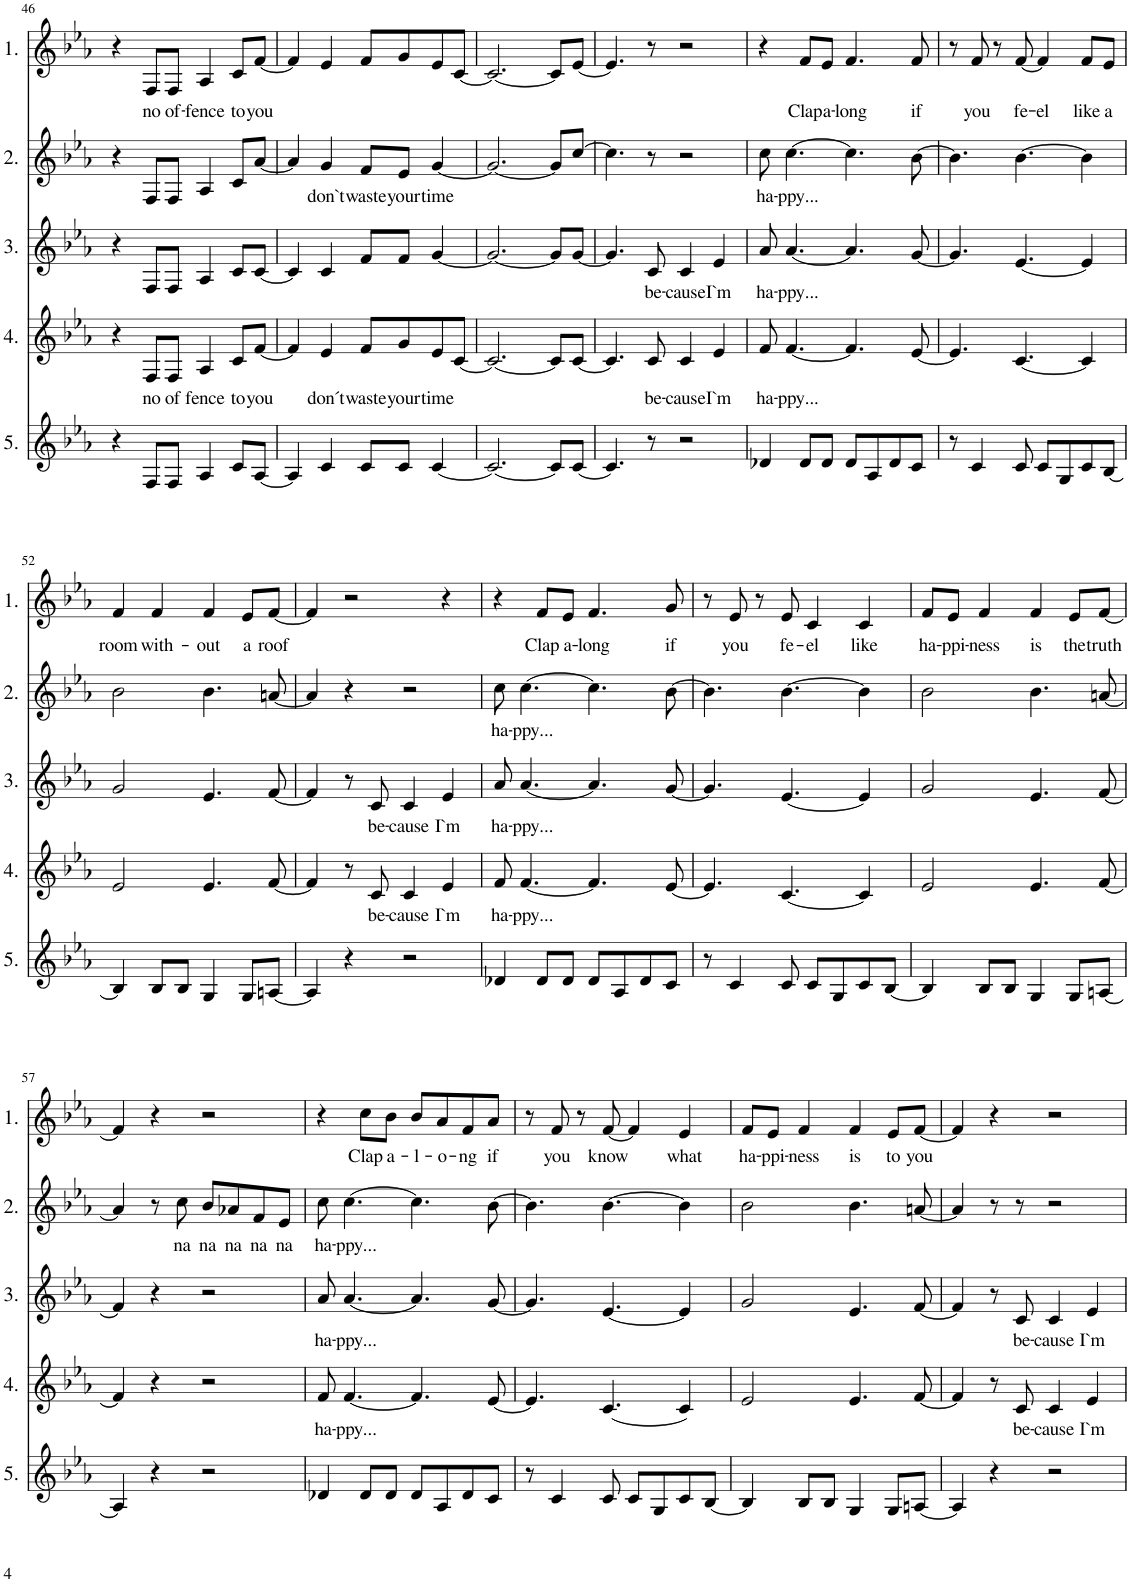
**kern	**kern	**text	**kern	**text	**kern	**text	**kern	**text
*part5	*part4	*part4	*part3	*part3	*part2	*part2	*part1	*part1
*staff5	*staff4	*staff4	*staff3	*staff3	*staff2	*staff2	*staff1	*staff1
*I"5.	*I"4.	*	*I"3.	*	*I"2.	*	*I"1.	*
!!LO:PB:g=z
*clefG2	*clefG2	*	*clefG2	*	*clefG2	*	*clefG2	*
*	*	*	*	*	*	*	*Trd1c2	*
*k[b-e-a-]	*k[b-e-a-]	*	*k[b-e-a-]	*	*k[b-e-a-]	*	*k[b-e-a-]	*
*M4/4	*M4/4	*	*M4/4	*	*M4/4	*	*M4/4	*
=46	=46	=46	=46	=46	=46	=46	=46	=46
4r	4r	.	4r	.	4r	.	4r	.
!	!	!LO:LY:b	!	!	!	!	!	!LO:LY:b
8F/L	8F/L	no	8F/L	.	8F/L	.	8F/L	no
!	!	!LO:LY:b	!	!	!	!	!	!LO:LY:b
8F/J	8F/J	of	8F/J	.	8F/J	.	8F/J	of-
!	!	!LO:LY:b	!	!	!	!	!	!LO:LY:b
4A-/	4A-/	fence	4A-/	.	4A-/	.	4A-/	-fence
!	!	!LO:LY:b	!	!	!	!	!	!LO:LY:b
8c/L	8c/L	to	8c/L	.	8c/L	.	8c/L	to
!	!	!LO:LY:b	!	!	!	!	!	!LO:LY:b
[8A-/J	[8f/J	you	[8c/J	.	[8a-/J	.	[8f/J	you
=47	=47	=47	=47	=47	=47	=47	=47	=47
4A-/]	4f/]	.	4c/]	.	4a-/]	.	4f/]	.
!	!	!LO:LY:b	!	!	!	!LO:LY:b	!	!
4c/	4e-/	don´t	4c/	.	4g/	don`t	4e-/	.
!	!	!LO:LY:b	!	!	!	!LO:LY:b	!	!
8c/L	8f/L	waste	8f/L	.	8f/L	waste	8f/L	.
!	!	!LO:LY:b	!	!	!	!LO:LY:b	!	!
8c/J	8g/	your	8f/J	.	8e-/J	your	8g/	.
!	!	!LO:LY:b	!	!	!	!LO:LY:b	!	!
[4c/	8e-/	time	[4g/	.	[4g/	time	8e-/	.
.	[8c/J	.	.	.	.	.	[8c/J	.
=48	=48	=48	=48	=48	=48	=48	=48	=48
2.c/_	2.c/_	.	2.g/_	.	2.g/_	.	2.c/_	.
8c/L]	8c/L]	.	8g/L]	.	8g/L]	.	8c/L]	.
[8c/J	[8c/J	.	[8g/J	.	[8cc/J	.	[8e-/J	.
=49	=49	=49	=49	=49	=49	=49	=49	=49
4.c/]	4.c/]	.	4.g/]	.	4.cc\]	.	4.e-/]	.
!	!	!LO:LY:b	!	!LO:LY:b	!	!	!	!
8r	8c/	be-	8c/	be-	8r	.	8r	.
!	!	!LO:LY:b	!	!LO:LY:b	!	!	!	!
2r	4c/	-cause	4c/	-cause	2r	.	2r	.
!	!	!LO:LY:b	!	!LO:LY:b	!	!	!	!
.	4e-/	I`m	4e-/	I`m	.	.	.	.
=50	=50	=50	=50	=50	=50	=50	=50	=50
!	!	!LO:LY:b	!	!LO:LY:b	!	!LO:LY:b	!	!
4d-X/	8f/	ha-	8a-/	ha-	8cc\	ha-	4r	.
!	!	!LO:LY:b	!	!LO:LY:b	!	!LO:LY:b	!	!
.	[4.f/	-ppy...	[4.a-/	-ppy...	[4.cc\	-ppy...	.	.
!	!	!	!	!	!	!	!	!LO:LY:b
8d-/L	.	.	.	.	.	.	8f/L	Clap
!	!	!	!	!	!	!	!	!LO:LY:b
8d-/J	.	.	.	.	.	.	8e-/J	a-
!	!	!	!	!	!	!	!	!LO:LY:b
8d-/L	4.f/]	.	4.a-/]	.	4.cc\]	.	4.f/	-long
8A-/	.	.	.	.	.	.	.	.
8d-/	.	.	.	.	.	.	.	.
!	!	!	!	!	!	!	!	!LO:LY:b
8c/J	[8e-/	.	[8g/	.	[8b-\	.	8f/	if
=51	=51	=51	=51	=51	=51	=51	=51	=51
8r	4.e-/]	.	4.g/]	.	4.b-\]	.	8r	.
!	!	!	!	!	!	!	!	!LO:LY:b
4c/	.	.	.	.	.	.	8f/	you
.	.	.	.	.	.	.	8r	.
!	!	!	!	!	!	!	!	!LO:LY:b
8c/	[4.c/	.	[4.e-/	.	[4.b-\	.	[8f/	fe-
!	!	!	!	!	!	!	!	!LO:LY:b
8c/L	.	.	.	.	.	.	4f/]	-el
8G/	.	.	.	.	.	.	.	.
!	!	!	!	!	!	!	!	!LO:LY:b
8c/	4c/]	.	4e-/]	.	4b-\]	.	8f/L	like
!	!	!	!	!	!	!	!	!LO:LY:b
[8B-/J	.	.	.	.	.	.	8e-/J	a
!!LO:LB:g=z
=52	=52	=52	=52	=52	=52	=52	=52	=52
!	!	!	!	!	!	!	!	!LO:LY:b
4B-/]	2e-/	.	2g/	.	2b-\	.	4f/	room
!	!	!	!	!	!	!	!	!LO:LY:b
8B-/L	.	.	.	.	.	.	4f/	with-
8B-/J	.	.	.	.	.	.	.	.
!	!	!	!	!	!	!	!	!LO:LY:b
4G/	4.e-/	.	4.e-/	.	4.b-\	.	4f/	-out
!	!	!	!	!	!	!	!	!LO:LY:b
8G/L	.	.	.	.	.	.	8e-/L	a
!	!	!	!	!	!	!	!	!LO:LY:b
[8An/J	[8f/	.	[8f/	.	[8an/	.	[8f/J	roof
=53	=53	=53	=53	=53	=53	=53	=53	=53
4A/]	4f/]	.	4f/]	.	4a/]	.	4f/]	.
4r	8r	.	8r	.	4r	.	2r	.
!	!	!LO:LY:b	!	!LO:LY:b	!	!	!	!
.	8c/	be-	8c/	be-	.	.	.	.
!	!	!LO:LY:b	!	!LO:LY:b	!	!	!	!
2r	4c/	-cause	4c/	-cause	2r	.	.	.
!	!	!LO:LY:b	!	!LO:LY:b	!	!	!	!
.	4e-/	I`m	4e-/	I`m	.	.	4r	.
=54	=54	=54	=54	=54	=54	=54	=54	=54
!	!	!LO:LY:b	!	!LO:LY:b	!	!LO:LY:b	!	!
4d-X/	8f/	ha-	8a-/	ha-	8cc\	ha-	4r	.
!	!	!LO:LY:b	!	!LO:LY:b	!	!LO:LY:b	!	!
.	[4.f/	-ppy...	[4.a-/	-ppy...	[4.cc\	-ppy...	.	.
!	!	!	!	!	!	!	!	!LO:LY:b
8d-/L	.	.	.	.	.	.	8f/L	Clap
!	!	!	!	!	!	!	!	!LO:LY:b
8d-/J	.	.	.	.	.	.	8e-/J	a-
!	!	!	!	!	!	!	!	!LO:LY:b
8d-/L	4.f/]	.	4.a-/]	.	4.cc\]	.	4.f/	-long
8A-/	.	.	.	.	.	.	.	.
8d-/	.	.	.	.	.	.	.	.
!	!	!	!	!	!	!	!	!LO:LY:b
8c/J	[8e-/	.	[8g/	.	[8b-\	.	8g/	if
=55	=55	=55	=55	=55	=55	=55	=55	=55
8r	4.e-/]	.	4.g/]	.	4.b-\]	.	8r	.
!	!	!	!	!	!	!	!	!LO:LY:b
4c/	.	.	.	.	.	.	8e-/	you
.	.	.	.	.	.	.	8r	.
!	!	!	!	!	!	!	!	!LO:LY:b
8c/	[4.c/	.	[4.e-/	.	[4.b-\	.	8e-/	fe-
!	!	!	!	!	!	!	!	!LO:LY:b
8c/L	.	.	.	.	.	.	4c/	-el
8G/	.	.	.	.	.	.	.	.
!	!	!	!	!	!	!	!	!LO:LY:b
8c/	4c/]	.	4e-/]	.	4b-\]	.	4c/	like
[8B-/J	.	.	.	.	.	.	.	.
=56	=56	=56	=56	=56	=56	=56	=56	=56
!	!	!	!	!	!	!	!	!LO:LY:b
4B-/]	2e-/	.	2g/	.	2b-\	.	8f/L	ha-
!	!	!	!	!	!	!	!	!LO:LY:b
.	.	.	.	.	.	.	8e-/J	ppi-
!	!	!	!	!	!	!	!	!LO:LY:b
8B-/L	.	.	.	.	.	.	4f/	-ness
8B-/J	.	.	.	.	.	.	.	.
!	!	!	!	!	!	!	!	!LO:LY:b
4G/	4.e-/	.	4.e-/	.	4.b-\	.	4f/	is
!	!	!	!	!	!	!	!	!LO:LY:b
8G/L	.	.	.	.	.	.	8e-/L	the
!	!	!	!	!	!	!	!	!LO:LY:b
[8An/J	[8f/	.	[8f/	.	[8an/	.	[8f/J	truth
!!LO:LB:g=z
=57	=57	=57	=57	=57	=57	=57	=57	=57
4A/]	4f/]	.	4f/]	.	4a/]	.	4f/]	.
4r	4r	.	4r	.	8r	.	4r	.
!	!	!	!	!	!	!LO:LY:b	!	!
.	.	.	.	.	8cc\	na	.	.
!	!	!	!	!	!	!LO:LY:b	!	!
2r	2r	.	2r	.	8b-/L	na	2r	.
!	!	!	!	!	!	!LO:LY:b	!	!
.	.	.	.	.	8a-X/	na	.	.
!	!	!	!	!	!	!LO:LY:b	!	!
.	.	.	.	.	8f/	na	.	.
!	!	!	!	!	!	!LO:LY:b	!	!
.	.	.	.	.	8e-/J	na	.	.
=58	=58	=58	=58	=58	=58	=58	=58	=58
!	!	!LO:LY:b	!	!LO:LY:b	!	!LO:LY:b	!	!
4d-X/	8f/	ha-	8a-/	ha-	8cc\	ha-	4r	.
!	!	!LO:LY:b	!	!LO:LY:b	!	!LO:LY:b	!	!
.	[4.f/	-ppy...	[4.a-/	-ppy...	[4.cc\	-ppy...	.	.
!	!	!	!	!	!	!	!	!LO:LY:b
8d-/L	.	.	.	.	.	.	8cc\L	Clap
!	!	!	!	!	!	!	!	!LO:LY:b
8d-/J	.	.	.	.	.	.	8b-\J	a-
!	!	!	!	!	!	!	!	!LO:LY:b
8d-/L	4.f/]	.	4.a-/]	.	4.cc\]	.	8b-/L	-l-
!	!	!	!	!	!	!	!	!LO:LY:b
8A-/	.	.	.	.	.	.	8a-/	-o-
!	!	!	!	!	!	!	!	!LO:LY:b
8d-/	.	.	.	.	.	.	8f/	-ng
!	!	!	!	!	!	!	!	!LO:LY:b
8c/J	[8e-/	.	[8g/	.	[8b-\	.	8a-/J	if
=59	=59	=59	=59	=59	=59	=59	=59	=59
8r	4.e-/]	.	4.g/]	.	4.b-\]	.	8r	.
!	!	!	!	!	!	!	!	!LO:LY:b
4c/	.	.	.	.	.	.	8f/	you
.	.	.	.	.	.	.	8r	.
!	!	!	!	!	!	!	!	!LO:LY:b
8c/	[4.c/	.	[4.e-/	.	[4.b-\	.	[8f/	know
8c/L	.	.	.	.	.	.	4f/]	.
8G/	.	.	.	.	.	.	.	.
!	!	!	!	!	!	!	!	!LO:LY:b
8c/	4c/]	.	4e-/]	.	4b-\]	.	4e-/	what
[8B-/J	.	.	.	.	.	.	.	.
=60	=60	=60	=60	=60	=60	=60	=60	=60
!	!	!	!	!	!	!	!	!LO:LY:b
4B-/]	2e-/	.	2g/	.	2b-\	.	8f/L	ha-
!	!	!	!	!	!	!	!	!LO:LY:b
.	.	.	.	.	.	.	8e-/J	-ppi-
!	!	!	!	!	!	!	!	!LO:LY:b
8B-/L	.	.	.	.	.	.	4f/	-ness
8B-/J	.	.	.	.	.	.	.	.
!	!	!	!	!	!	!	!	!LO:LY:b
4G/	4.e-/	.	4.e-/	.	4.b-\	.	4f/	is
!	!	!	!	!	!	!	!	!LO:LY:b
8G/L	.	.	.	.	.	.	8e-/L	to
!	!	!	!	!	!	!	!	!LO:LY:b
[8An/J	[8f/	.	[8f/	.	[8an/	.	[8f/J	you
=61	=61	=61	=61	=61	=61	=61	=61	=61
4A/]	4f/]	.	4f/]	.	4a/]	.	4f/]	.
4r	8r	.	8r	.	8r	.	4r	.
!	!	!LO:LY:b	!	!LO:LY:b	!	!	!	!
.	8c/	be-	8c/	be-	8r	.	.	.
!	!	!LO:LY:b	!	!LO:LY:b	!	!	!	!
2r	4c/	-cause	4c/	-cause	2r	.	2r	.
!	!	!LO:LY:b	!	!LO:LY:b	!	!	!	!
.	4e-/	I`m	4e-/	I`m	.	.	.	.
=	=	=	=	=	=	=	=	=
*-	*-	*-	*-	*-	*-	*-	*-	*-
